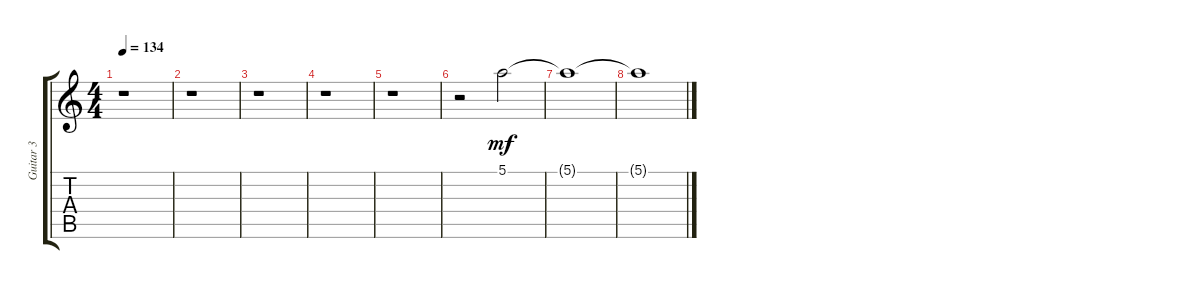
\track ("Guitar 3" "Guitar 3") {instrument electricguitarclean}
\staff {score tabs}
\tuning (E4 B3 G3 D3 A2 E2) {hide}
\ts (4 4)
\tempo 134
\clef g2
\ks c
r.1{dy mf} |
r.1 |
r.1 |
r.1 |
r.1 |
r.2 5.1.2 |
5.1{t}.1 |
5.1{t}.1
